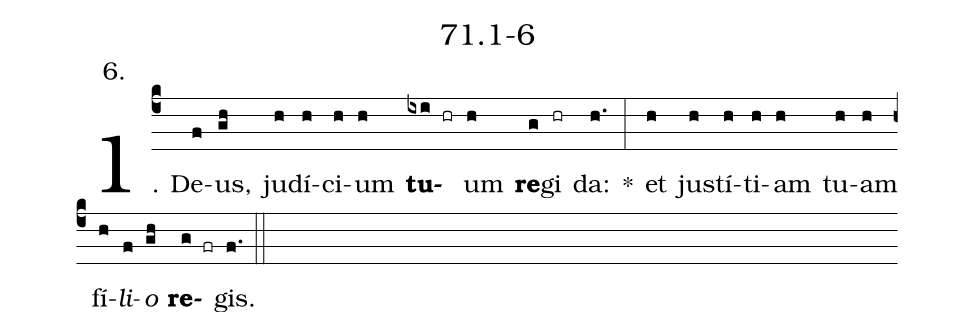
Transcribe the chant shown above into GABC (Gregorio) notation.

name: 71.1-6;
annotation: 6.;
%%
(c4)1. De(f)us,(gh) ju(h)dí(h)ci(h)um(h) <b>tu</b>(ixi hr)um(h) <b>re</b>(g)gi(hr) da:(h.) *(:) et(h) jus(h)tí(h)ti(h)am(h) tu(h)am(h) fí(h)<i>li</i>(f)<i>o</i>(gh) <b>re</b>(g fr)gis.(f.) (::)


%E(h) u(h) o(f) u(gh) a(g) e.(f.) (::)
